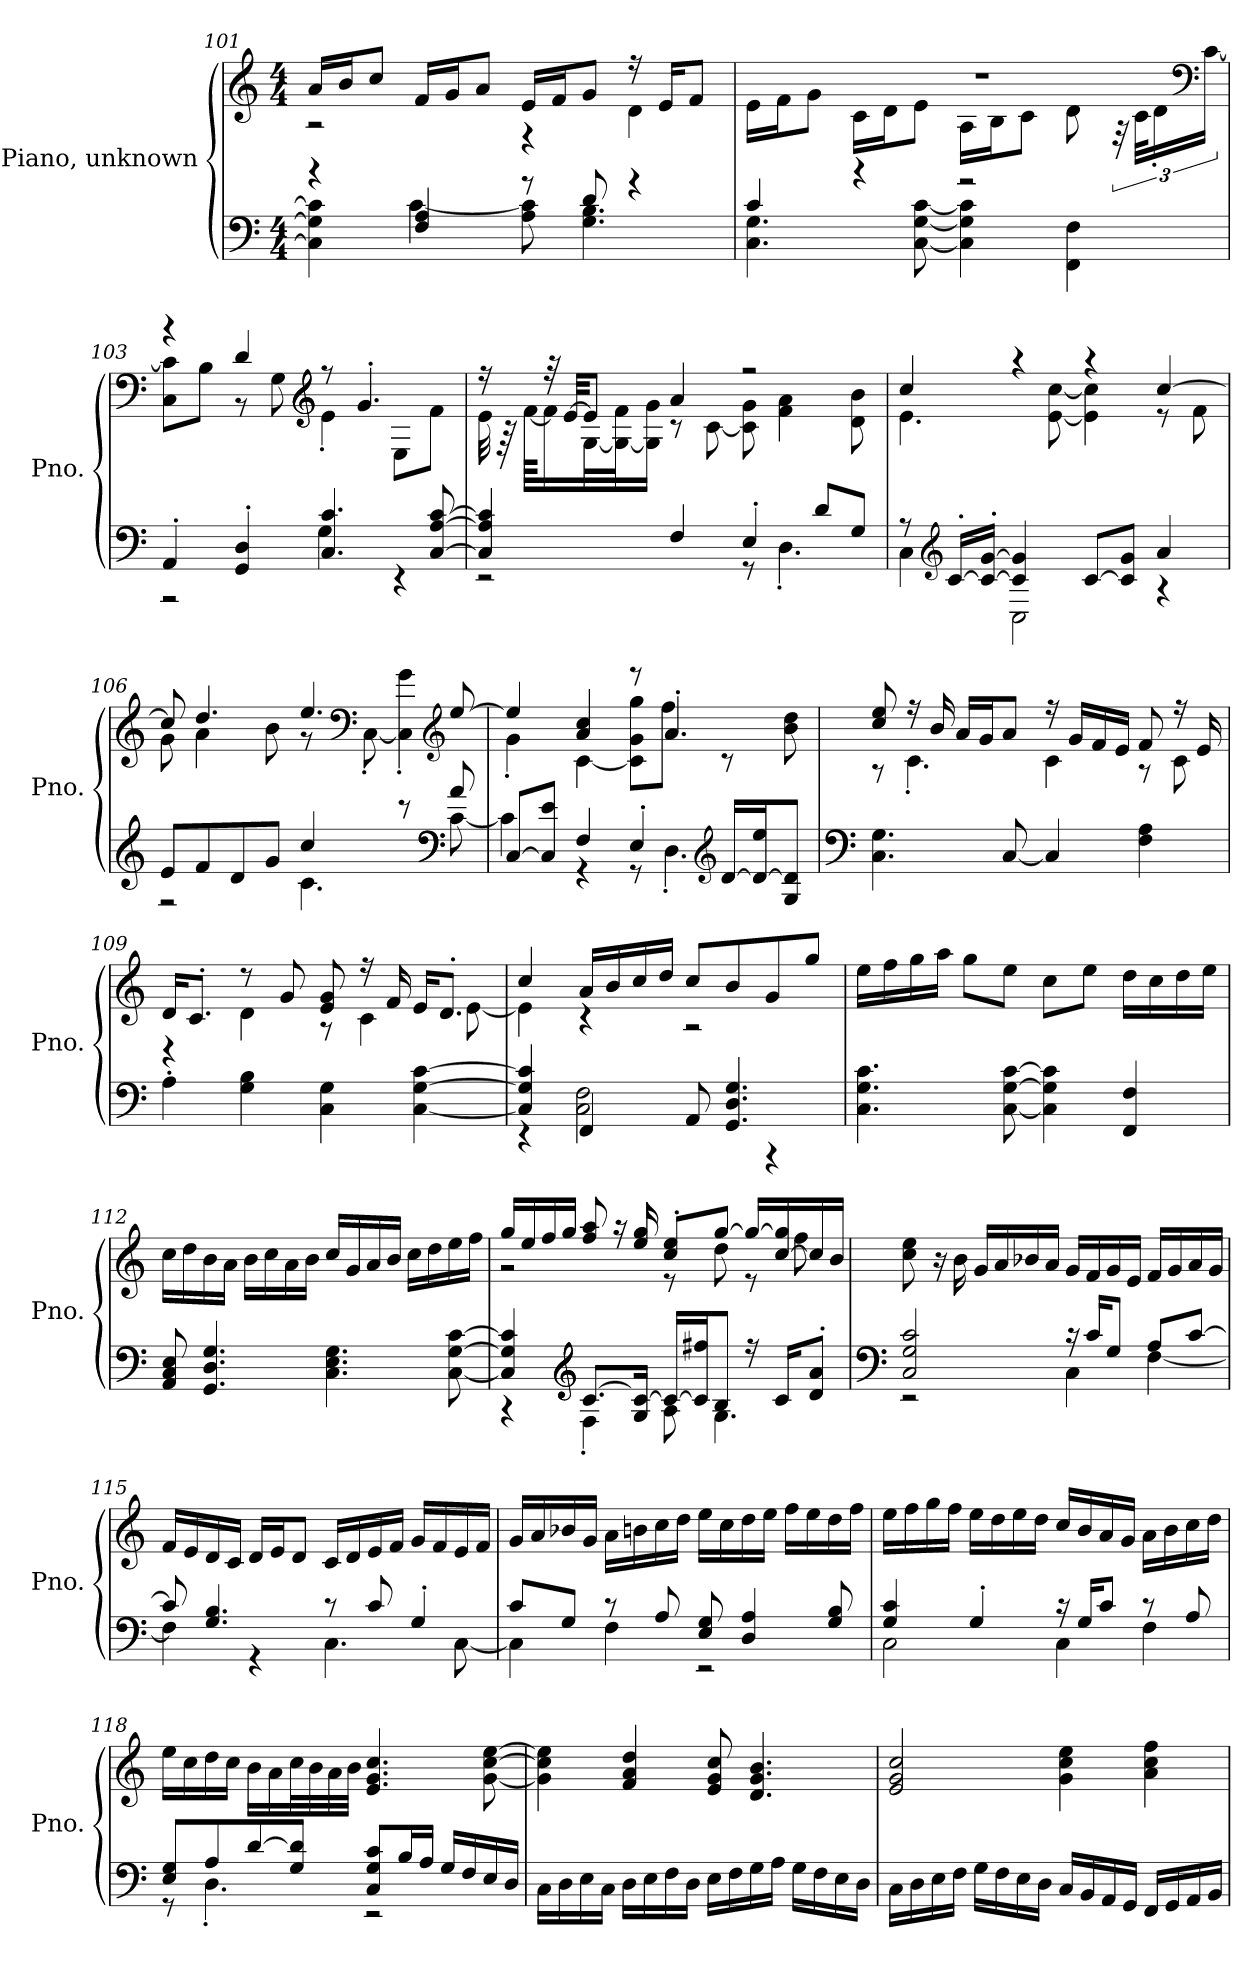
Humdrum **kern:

**kern	**kern
*part1	*part1
*staff2	*staff1
*I"Piano, unknown	*
*I'Pno.	*
*clefF4	*clefG2
*k[]	*k[]
*M4/4	*M4/4
=101	=101
*^	*^
4r	4C\] 4G\] 4c\]	16a/LL	2r
.	.	16b/J	.
.	.	8cc/J	.
4F/ 4A/	[4c\	16f/LL	.
.	.	16g/J	.
.	.	8a/J	.
8r	8A\ 8c\]	16e/LL	4r
.	.	16f/J	.
8d/	4.G\ 4.B\	8g/J	.
4r	.	16r	4d\
.	.	16e/KL	.
.	.	8f/J	.
!!LO:LB:g=z	!!
=102	=102	=102	=102
4c/	4.C\ 4.G\	1r	16e\LL
.	.	.	16f\J
.	.	.	8g\J
4r	.	.	16c\LL
.	.	.	16d\J
.	[8C\ [8G\ [8c\	.	8e\J
2r	4C\] 4G\] 4c\]	.	16A\LL
.	.	.	16B\J
.	.	.	8c\J
.	4FF\ 4F\	.	8d\
.	.	.	48r
.	.	.	48c\KLL
.	.	.	24d'\
*	*	*clefF4	*
.	.	.	[24c\JJ
=103	=103	=103	=103
4AA'/	2r	4r	8C\ 8c\]L
.	.	.	8B\J
4GG/' 4D/'	.	4d/	8r
.	.	.	8G\
*	*	*clefG2	*
4.C/ 4.c/	4G\	8r	4e'\
.	.	4.g'/	.
.	4r	.	8E\L
[8C/ [8A/ [8c/	.	.	8f\J
=104	=104	=104	=104
4C/] 4A/] 4c/]	2r	16r	32e\
.	.	.	64r
.	.	.	[64f\KKLL
.	.	32r	16f\]
.	.	[32e/KKL	.
.	.	8e/J]	[32G\L
.	.	.	32G\_ 32f\J
.	.	.	16G\] 16g\JJ
4F/	.	4a/	8r
.	.	.	[8c\
4E'/	8r	2r	8c\] 8g\
.	4.D'\	.	4f\ 4a\
8d/L	.	.	.
8G/J	.	.	8d\ 8b\
!!LO:LB:g=z	!!
=105	=105	=105	=105
8r	4C\	4cc/	4.e\
*clefG2	*	*	*
[16c'/LL	.	.	.
16c/_' [16g/'JJ	.	.	.
4c/] 4g/]	2C\	4r	.
.	.	.	[8e\ [8cc\
[8c/L	.	4r	4e\] 4cc\]
8c/] 8g/J	.	.	.
4a/	4r	[4cc/	8r
.	.	.	8f\
=106	=106	=106	=106
8e/L	2r	8cc/]	8g\
8f/	.	4.dd/	4a\
8d/	.	.	.
8g/J	.	.	8b\
4cc/	4.c\	4.ee/	8r
*	*	*clefF4	*
.	.	.	[8C'\
8r	.	.	4C\]' 4g\'
*clefF4	*	*clefG2	*
8a/	[8c\	[8ee/	.
=107	=107	=107	=107
[8C/L	4c\]	4ee/]	4g'\
8C/] 8e/J	.	.	.
4F/	4r	4a/ 4cc/	[4c\
4E'/	8r	8r	8c\] 8g\ 8gg\L
.	4.D'\	4.a'/	8ff\J
*clefG2	*	*	*
[16d/LL	.	.	8r
16d/_ 16ee/J	.	.	.
8G/ 8d/]J	.	.	8b\ 8dd\
*v	*v	*	*
!!LO:LB:g=z	!!
=108	=108	=108
*clefF4	*	*
4.C\ 4.G\	8cc/ 8ee/	8r
.	16r	4.c'\
.	16b/	.
.	16a/LL	.
.	16g/J	.
[8C/	8a/J	.
4C/]	16r	4c\
.	16g/LL	.
.	16f/	.
.	16e/JJ	.
4F\ 4A\	8f/	8r
.	16r	8c\
.	16e/	.
=109	=109	=109
4A'\	16d/KL	4r
.	8.c'/J	.
4G\ 4B\	8r	4d\
.	8g/	.
4C\ 4G\	8e/ 8g/	8r
.	16r	4c\
.	16f/	.
[4C\ [4G\ [4c\	16e/KL	.
.	8.d'/J	.
.	.	[8e\
=110	=110	=110
*^	*	*
4C/] 4G/] 4c/]	4r	4cc/	4e\]
4FF/	2C\ 2F\	16a/LL	4r
.	.	16b/	.
.	.	16cc/	.
.	.	16dd/JJ	.
8AA/	.	8cc/L	2r
4.GG/ 4.D/ 4.G/	.	8b/	.
.	4r	8g/	.
.	.	8gg/J	.
*v	*v	*	*
*	*v	*v
!!LO:PB:g=z
=111	=111
4.C\ 4.G\ 4.c\	16ee\LL
.	16ff\
.	16gg\
.	16aa\JJ
.	8gg\L
[8C\ [8G\ [8c\	8ee\J
4C\] 4G\] 4c\]	8cc\L
.	8ee\J
4FF/ 4F/	16dd\LL
.	16cc\
.	16dd\
.	16ee\JJ
=112	=112
8AA/ 8C/ 8E/	16cc\LL
.	16dd\
4.GG/ 4.D/ 4.G/	16b\
.	16a\JJ
.	16b\LL
.	16cc\
.	16a\
.	16b\JJ
4.C\ 4.E\ 4.G\	16cc/LL
.	16g/
.	16a/
.	16b/JJ
.	16cc\LL
.	16dd\
[8C\ [8G\ [8c\	16ee\
.	16ff\JJ
!!LO:LB:g=z
=113	=113
*^	*^
4C/] 4G/] 4c/]	4r	16gg/LL	2r
.	.	16ee/	.
.	.	16ff/	.
.	.	16gg/JJ	.
*clefG2	*	*	*
[8.c/L	4F'\	8ff/ 8aa/	.
.	.	16r	.
16G/ 16c/_Jk	.	16ee/ 16gg/	.
16c/LL_	8A\	8cc/' 8ee/'L	8r
16c/] 16ff#X/J	.	.	.
8B/J	4.G\	[8gg/J	8dd\
16r	.	16gg/LL_	8r
16c/KL	.	[16cc/ 16gg/]	.
8d/' 8a/'J	.	16cc/]	8ff\
.	.	16b/JJ	.
*	*	*v	*v
=114	=114	=114
*clefF4	*	*
2C/ 2G/ 2c/	2r	8cc\ 8ee\
.	.	16r
.	.	16b\
.	.	16g/LL
.	.	16a/
.	.	16b-X/
.	.	16a/JJ
16r	4C\	16g/LL
16c/KL	.	16f/
8G/J	.	16g/
.	.	16e/JJ
8A/L	[4F\	16f/LL
.	.	16g/
[8c/J	.	16a/
.	.	16g/JJ
!!LO:LB:g=z
=115	=115	=115
8c/]	4F\]	16f/LL
.	.	16e/
4.G/ 4.B/	.	16d/
.	.	16c/JJ
.	4r	16d/LL
.	.	16e/J
.	.	8d/J
8r	4.C\	16c/LL
.	.	16d/
8c/	.	16e/
.	.	16f/JJ
4G'/	.	16g/LL
.	.	16f/
.	[8C\	16e/
.	.	16f/JJ
=116	=116	=116
8c/L	4C\]	16g/LL
.	.	16a/
8G/J	.	16b-X/
.	.	16g/JJ
8r	4F\	16a\LL
.	.	16bn\
8A/	.	16cc\
.	.	16dd\JJ
8E/ 8G/	2r	16ee\LL
.	.	16cc\
4D/ 4A/	.	16dd\
.	.	16ee\JJ
.	.	16ff\LL
.	.	16ee\
8G/ 8B/	.	16dd\
.	.	16ff\JJ
!!LO:LB:g=z
=117	=117	=117
4G/ 4c/	2C\	16ee\LL
.	.	16ff\
.	.	16gg\
.	.	16ff\JJ
4G'/	.	16ee\LL
.	.	16dd\
.	.	16ee\
.	.	16dd\JJ
16r	4C\	16cc/LL
16G/KL	.	16b/
8c/J	.	16a/
.	.	16g/JJ
8r	4F\	16a\LL
.	.	16b\
8A/	.	16cc\
.	.	16dd\JJ
=118	=118	=118
8E/ 8G/L	8r	16ee\LL
.	.	16cc\
8A/	4.D'\	16dd\
.	.	16cc\JJ
[8d/	.	16b\LL
.	.	16a\
8G/ 8d/]J	.	32cc\L
.	.	32b\
.	.	32a\
.	.	32b\JJJ
8C/ 8G/ 8c/L	2r	4.e/ 4.g/ 4.cc/
16B/L	.	.
16A/JJ	.	.
16G/LL	.	.
16F/	.	.
16E/	.	[8g\ [8cc\ [8ee\
16D/JJ	.	.
*v	*v	*
!!LO:LB:g=z
=119	=119
16C\LL	4g\] 4cc\] 4ee\]
16D\	.
16E\	.
16C\JJ	.
16D\LL	4f/ 4a/ 4dd/
16E\	.
16F\	.
16D\JJ	.
16E\LL	8e/ 8g/ 8cc/
16F\	.
16G\	4.d/ 4.g/ 4.b/
16A\JJ	.
16G\LL	.
16F\	.
16E\	.
16D\JJ	.
=120	=120
16C\LL	2e/ 2g/ 2cc/
16D\	.
16E\	.
16F\JJ	.
16G\LL	.
16F\	.
16E\	.
16D\JJ	.
16C/LL	4g\ 4cc\ 4ee\
16BB/	.
16AA/	.
16GG/JJ	.
16FF/LL	4a\ 4cc\ 4ff\
16GG/	.
16AA/	.
16BB/JJ	.
=	=
*-	*-
